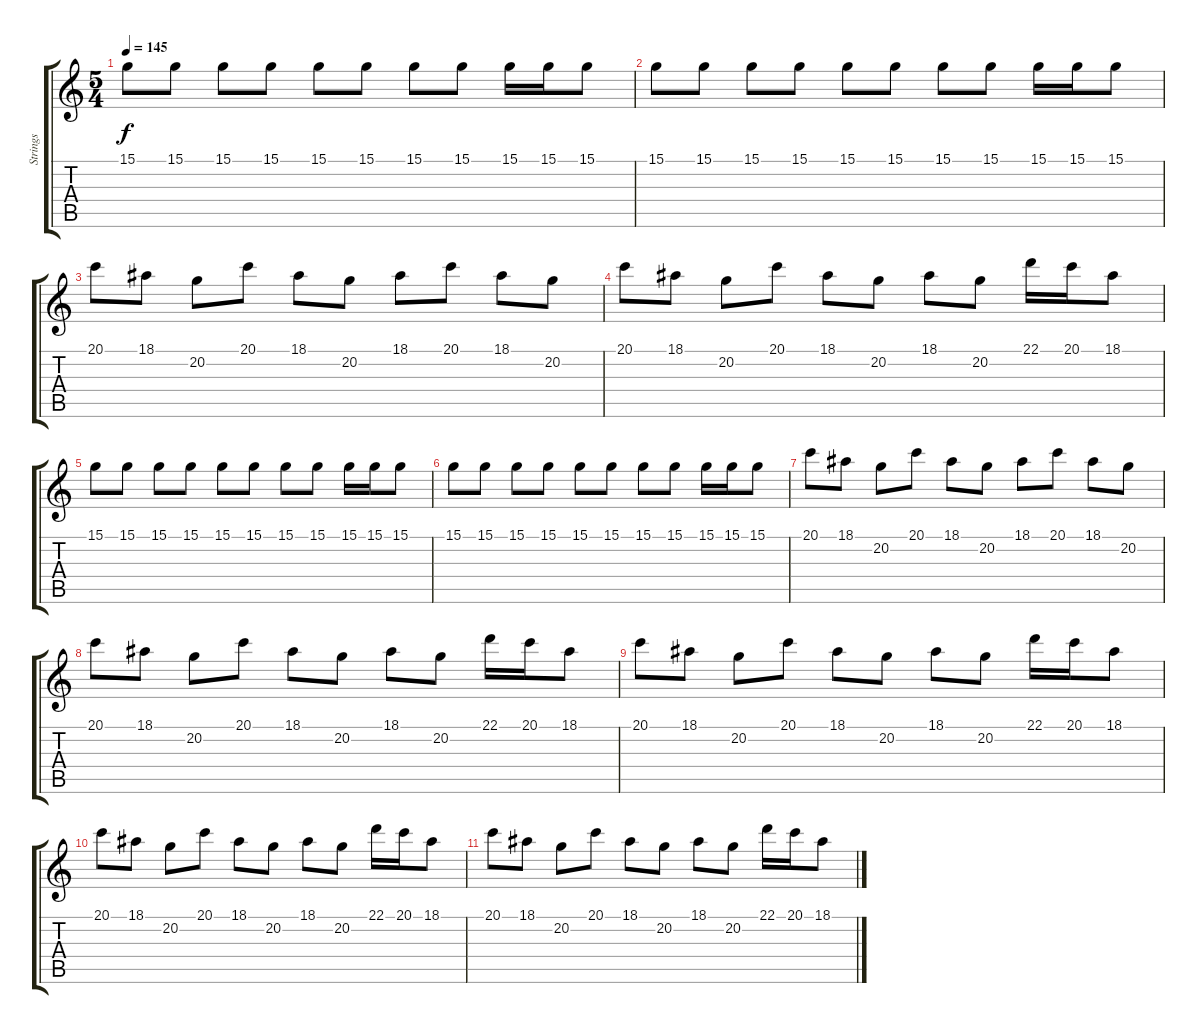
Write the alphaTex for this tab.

\track ("Strings" "Strings") {instrument violin}
\staff {score tabs}
\tuning (E4 B3 G3 D3 A2 E2) {hide}
\ts (5 4)
\tempo 145
\clef g2
\ks c
15.1.8{dy f} 15.1.8 15.1.8 15.1.8 15.1.8 15.1.8 15.1.8 15.1.8 15.1.16 15.1.16 15.1.8 |
15.1.8 15.1.8 15.1.8 15.1.8 15.1.8 15.1.8 15.1.8 15.1.8 15.1.16 15.1.16 15.1.8 |
20.1.8 18.1.8 20.2.8 20.1.8 18.1.8 20.2.8 18.1.8 20.1.8 18.1.8 20.2.8 |
20.1.8 18.1.8 20.2.8 20.1.8 18.1.8 20.2.8 18.1.8 20.2.8 22.1.16 20.1.16 18.1.8 |
15.1.8 15.1.8 15.1.8 15.1.8 15.1.8 15.1.8 15.1.8 15.1.8 15.1.16 15.1.16 15.1.8 |
15.1.8 15.1.8 15.1.8 15.1.8 15.1.8 15.1.8 15.1.8 15.1.8 15.1.16 15.1.16 15.1.8 |
20.1.8{volume 3} 18.1.8 20.2.8 20.1.8 18.1.8 20.2.8 18.1.8 20.1.8 18.1.8 20.2.8 |
20.1.8 18.1.8 20.2.8 20.1.8 18.1.8 20.2.8 18.1.8 20.2.8 22.1.16 20.1.16 18.1.8 |
20.1.8 18.1.8 20.2.8 20.1.8 18.1.8 20.2.8 18.1.8 20.2.8 22.1.16 20.1.16 18.1.8 |
20.1.8 18.1.8 20.2.8 20.1.8 18.1.8 20.2.8 18.1.8 20.2.8 22.1.16 20.1.16 18.1.8 |
20.1.8 18.1.8 20.2.8 20.1.8 18.1.8 20.2.8 18.1.8 20.2.8 22.1.16 20.1.16 18.1.8
